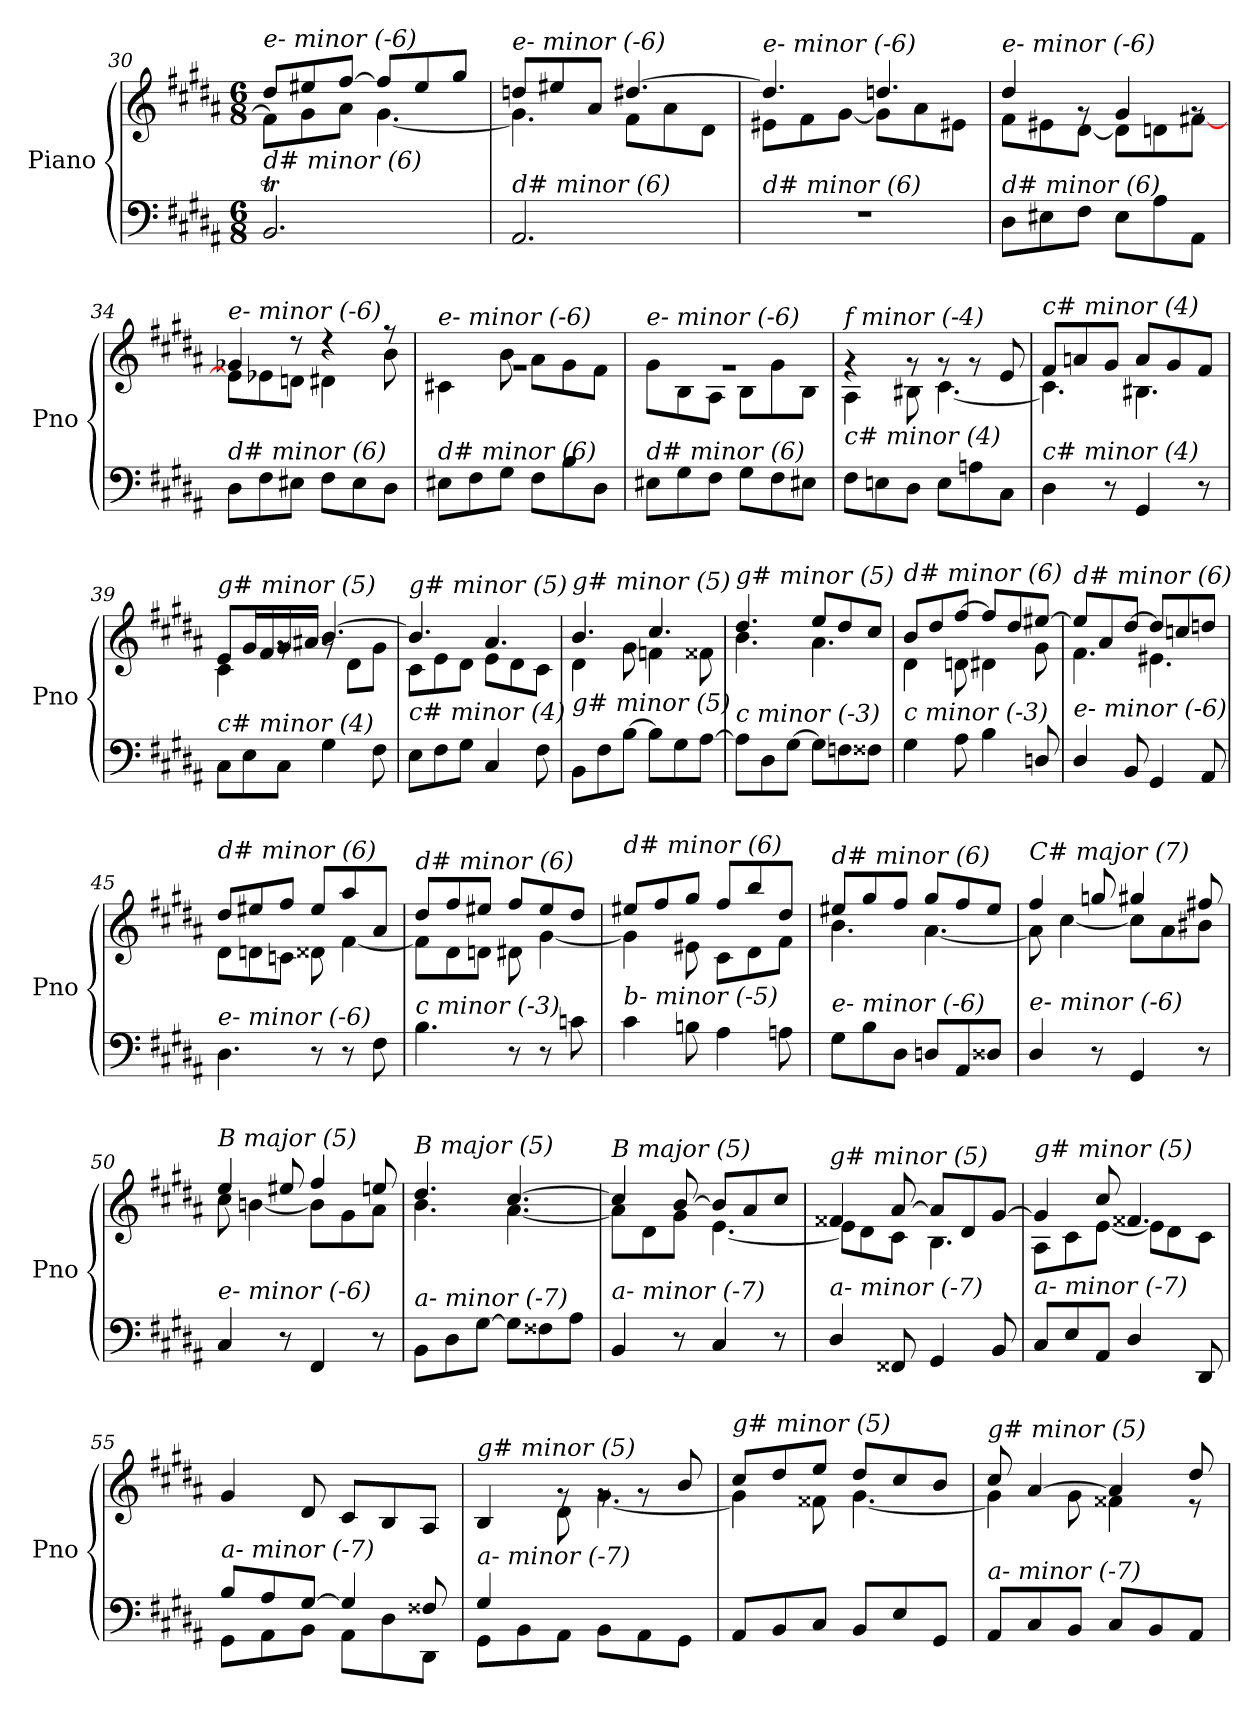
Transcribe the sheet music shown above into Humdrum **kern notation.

**kern	**kern
*part1	*part1
*staff2	*staff1
*I"Piano	*
*I'Pno	*
*clefF4	*clefG2
*k[f#c#g#d#a#]	*k[f#c#g#d#a#]
*M6/8	*M6/8
=30	=30
*	*^
!	!LO:TX:i:t=e- minor (-6)	!
!LO:TX:i:t=d# minor (6)	!	!
2.BBT/	8dd#/L	8f#\L]
.	8ee#X/	8g#\
.	[8ff#/J	8a#\J
.	8ff#/L]	[4.g#\
.	8ee#/	.
.	8gg#/J	.
=31	=31	=31
!	!LO:TX:i:t=e- minor (-6)	!
!LO:TX:i:t=d# minor (6)	!	!
2.AA#/	8ddni/L	4.g#\]
.	8ee#X/	.
.	8a#/J	.
.	[4.dd#/	8f#\L
.	.	8a#\
.	.	8d#\J
=32	=32	=32
!	!LO:TX:i:t=e- minor (-6)	!
!LO:TX:i:t=d# minor (6)	!	!
2.r	4.dd#/]	8e#X\L
.	.	8f#\
.	.	[8g#\J
.	4.ddni/	8g#\L]
.	.	8a#\
.	.	8e#X\J
=33	=33	=33
!	!LO:TX:i:t=e- minor (-6)	!
!LO:TX:i:t=d# minor (6)	!	!
8D#\L	4dd#/	8f#\L
8E#X\	.	8e#Xj\
8F#\J	8rg	[8d#\J
8E#\L	4g#/	8d#\L]
8A#\	.	8dni\
8AA#\J	8rg	[8f#Xi\J
!!LO:LB:g=z	!!
=34	=34	=34
!	!LO:TX:i:t=e- minor (-6)	!
!LO:TX:i:t=d# minor (6)	!	!
8D#\L	4g-XZ/	8e#\L]
8F#\	.	8e-XZ\
8E#X\J	8r	8dni\J
8F#\L	4r	4d#\
8E#\	.	.
8D#\J	8r	8b\
=35	=35	=35
!	!LO:TX:i:t=e- minor (-6)	!
!LO:TX:i:t=d# minor (6)	!	!
8E#X\L	2.rg	4c#X\
8F#\	.	.
8G#\J	.	8b\
8F#\L	.	8a#\L
8B\	.	8g#\
8D#\J	.	8f#\J
=36	=36	=36
!	!LO:TX:i:t=e- minor (-6)	!
!LO:TX:i:t=d# minor (6)	!	!
8E#X\L	2.rg	8g#\L
8G#\	.	8B\
8F#\J	.	8A#\J
8G#\L	.	8B\L
8F#\	.	8g#\
8E#X\J	.	8B\J
=37	=37	=37
!	!LO:TX:i:t=f minor (-4)	!
!LO:TX:i:t=c# minor (4)	!	!
8F#\L	4rg	4A#\
8En\	.	.
8D#\J	8rg	8B#Xj\
8E\L	8rg	[4.c#\
8An\	8rg	.
8C#\J	8e/	.
=38	=38	=38
!	!LO:TX:i:t=c# minor (4)	!
!LO:TX:i:t=c# minor (4)	!	!
4D#\	8f#/L	4.c#\]
.	8an/	.
8r	8g#/J	.
4GG#/	8a/L	4.B#X\
.	8g#/	.
8r	8f#/J	.
=39	=39	=39
!	!LO:TX:i:t=g# minor (5)	!
!LO:TX:i:t=c# minor (4)	!	!
8C#\L	8e/L	4c#\
8E\	16g#/L	.
.	16f#/	.
8C#\J	16g#/	8rg
.	16a#X/JJ	.
4G#\	[4.b/	8rg
.	.	8d#\L
8F#\	.	8g#\J
!!LO:LB:g=z	!!
=40	=40	=40
!	!LO:TX:i:t=g# minor (5)	!
!LO:TX:i:t=c# minor (4)	!	!
8E\L	4.b/]	8c#\L
8F#\	.	8e\
8G#\J	.	8d#\J
4C#/	4.a#/	8e\L
.	.	8d#\
8F#\	.	8c#\J
=41	=41	=41
!	!LO:TX:i:t=g# minor (5)	!
!LO:TX:i:t=g# minor (5)	!	!
8BB\L	4.b/	4d#\
8F#\	.	.
[8B\J	.	8g#\
8B\L]	4.cc#/	4fni\
8G#\	.	.
[8A#\J	.	8f##X\
=42	=42	=42
!	!LO:TX:i:t=g# minor (5)	!
!LO:TX:i:t=c minor (-3)	!	!
8A#\L]	4.dd#/	4.b\
8D#\	.	.
[8G#\J	.	.
8G#\L]	8ee/L	4.a#\
8Fni\	8dd#/	.
8F##X\J	8cc#/J	.
=43	=43	=43
!	!LO:TX:i:t=d# minor (6)	!
!LO:TX:i:t=c minor (-3)	!	!
4G#\	8b/L	4d#\
.	8dd#/	.
8A#\	[8ff#/J	8dni\
4B\	8ff#/L]	4d#\
.	8dd#/	.
8Dni/	[8ee#X/J	8g#\
=44	=44	=44
!	!LO:TX:i:t=d# minor (6)	!
!LO:TX:i:t=e- minor (-6)	!	!
4D#/	8ee#/L]	4.f#\
.	8a#/	.
8BB/	[8dd#/J	.
4GG#/	8dd#/L]	4.e#X\
.	8ccni/	.
8AA#/	8ddni/J	.
!!LO:LB:g=z	!!
=45	=45	=45
!	!LO:TX:i:t=d# minor (6)	!
!LO:TX:i:t=e- minor (-6)	!	!
4.D#\	8dd#/L	8d#\L
.	8ee#X/	8dni\
.	8ff#/J	8cni\J
8r	8ee#/L	8d##i\
8r	8aa#/	[4f#\
8F#\	8a#/J	.
=46	=46	=46
!	!LO:TX:i:t=d# minor (6)	!
!LO:TX:i:t=c minor (-3)	!	!
4.B\	8dd#/L	8f#\L]
.	8ff#/	8d#\
.	8ee#X/J	8dni\J
8r	8ff#/L	8d#\
8r	8ee#/	[4g#\
8cni\	8dd#/J	.
=47	=47	=47
!	!LO:TX:i:t=d# minor (6)	!
!LO:TX:i:t=b- minor (-5)	!	!
4c#\	8ee#X/L	4g#\]
.	8ff#/	.
8Bn\	8gg#/J	8e#X\
4A#\	8ff#/L	8c#\L
.	8bb/	8d#\
8An\	8dd#/J	8f#\J
=48	=48	=48
!	!LO:TX:i:t=d# minor (6)	!
!LO:TX:i:t=e- minor (-6)	!	!
8G#\L	8ee#X/L	4.b\
8B\	8gg#/	.
8D#\J	8ff#/J	.
8Dni/L	8gg#/L	[4.a#\
8AA#/	8ff#/	.
8D##i/J	8ee#/J	.
=49	=49	=49
!	!LO:TX:i:t=C# major (7)	!
!LO:TX:i:t=e- minor (-6)	!	!
4D#/	4ff#/	8a#\]
.	.	[4cc#\
8r	8ggni/	.
4GG#/	4gg#/	8cc#\L]
.	.	8a#\
8r	8ff#X/	8b#X\J
!!LO:LB:g=z	!!
=50	=50	=50
!	!LO:TX:i:t=B major (5)	!
!LO:TX:i:t=e- minor (-6)	!	!
4C#/	4ee/	8cc#\
.	.	[4bn\
8r	8ee#X/	.
4FF#/	4ff#/	8b\L]
.	.	8g#\
8r	8een/	8a#\J
=51	=51	=51
!	!LO:TX:i:t=B major (5)	!
!LO:TX:i:t=a- minor (-7)	!	!
8BB\L	4.dd#/	4.b\
8D#\	.	.
[8G#\J	.	.
8G#\L]	[4.cc#/	[4.a#\
8F##X\	.	.
8A#\J	.	.
=52	=52	=52
!	!LO:TX:i:t=B major (5)	!
!LO:TX:i:t=a- minor (-7)	!	!
4BB/	4cc#/]	8a#\L]
.	.	8d#\
8r	[8b/	8g#\J
4C#/	8b/L]	[4.e\
.	8a#/	.
8r	8cc#/J	.
=53	=53	=53
!	!LO:TX:i:t=g# minor (5)	!
!LO:TX:i:t=a- minor (-7)	!	!
4D#/	4f##X/	8e\L]
.	.	8d#\
8FF##X/	[8a#/	8c#\J
4GG#/	8a#/L]	4.B\
.	8d#/	.
8BB/	[8g#/J	.
=54	=54	=54
!	!LO:TX:i:t=g# minor (5)	!
!LO:TX:i:t=a- minor (-7)	!	!
8C#/L	4g#/]	8A#\L
8E/	.	8c#\
8AA#/J	8cc#/	[8e\J
4D#/	4.f##X/	8e\L]
.	.	8d#\
8DD#/	.	8c#\J
!!LO:LB:g=z
=55	=55	=55
*^	*	*
!	!	!LO:TX:i:t=g# minor (5)	!
!LO:TX:i:t=a- minor (-7)	!	!	!
*	*	*v	*v
8B/L	8GG#\L	4g#/
8A#/	8AA#\	.
[8G#/J	8BB\J	8d#/
4G#/]	8AA#\L	8c#/L
.	8D#\	8B/
8F##X/	8DD#\J	8A#/J
=56	=56	=56
*	*	*^
!	!	!LO:TX:i:t=g# minor (5)	!
!LO:TX:i:t=a- minor (-7)	!	!	!
4G#/	8GG#\L	4B/	4ryy
.	8BB\	.	.
2ryy	8AA#\J	8rg	8d#\
.	8BB\L	8rg	[4.g#\
.	8AA#\	8rg	.
.	8GG#\J	8b/	.
=57	=57	=57	=57
!	!	!LO:TX:i:t=g# minor (5)	!
!LO:TX:i:t=a- minor (-7)	!	!	!
*v	*v	*	*
8AA#/L	8cc#/L	4g#\]
8BB/	8dd#/	.
8C#/J	8ee/J	8f##X\
8BB/L	8dd#/L	[4.g#\
8E/	8cc#/	.
8GG#/J	8b/J	.
=58	=58	=58
!	!LO:TX:i:t=g# minor (5)	!
!LO:TX:i:t=a- minor (-7)	!	!
8AA#/L	8cc#/	4g#\]
8C#/	[4a#/	.
8BB/J	.	8g#\
8C#/L	4a#/]	4f##X\
8BB/	.	.
8AA#/J	8dd#/	8r
*	*v	*v
=	=
*-	*-
